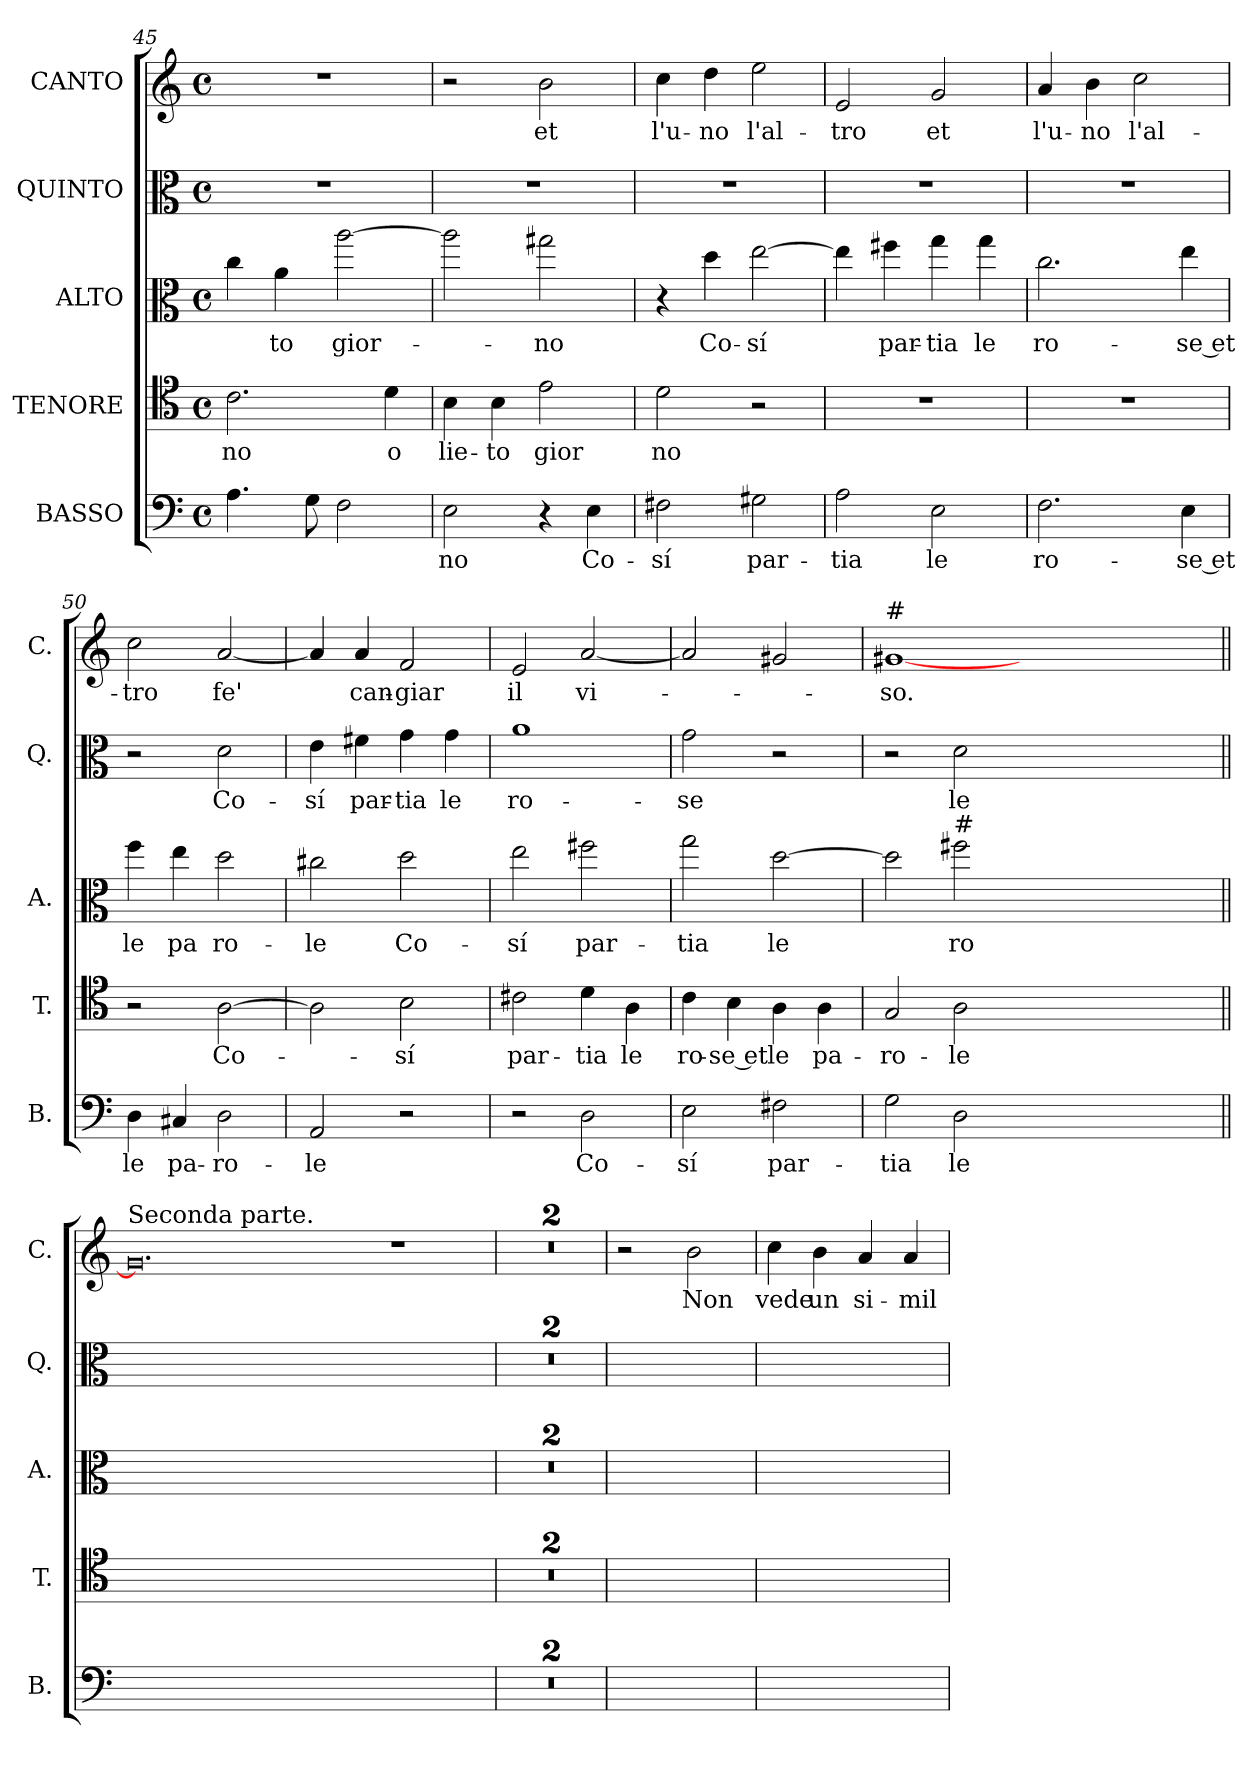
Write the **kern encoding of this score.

**kern	**text	**kern	**text	**kern	**text	**kern	**text	**kern	**text
*part5	*part5	*part4	*part4	*part3	*part3	*part2	*part2	*part1	*part1
*staff5	*staff5	*staff4	*staff4	*staff3	*staff3	*staff2	*staff2	*staff1	*staff1
*I"BASSO	*	*I"TENORE	*	*I"ALTO	*	*I"QUINTO	*	*I"CANTO	*
*I'B.	*	*I'T.	*	*I'A.	*	*I'Q.	*	*I'C.	*
*clefF4	*	*clefC4	*	*clefC3	*	*clefC3	*	*clefG2	*
*k[]	*	*k[]	*	*k[]	*	*k[]	*	*k[]	*
*C:	*	*C:	*	*C:	*	*C:	*	*C:	*
*M4/4	*	*M4/4	*	*M4/4	*	*M4/4	*	*M4/4	*
*met(c)	*	*met(c)	*	*met(c)	*	*met(c)	*	*met(c)	*
=45	=45	=45	=45	=45	=45	=45	=45	=45	=45
4.A	.	2.c	-no	4cc	.	1r	.	1r	.
.	.	.	.	4a	-to	.	.	.	.
8G	.	.	.	.	.	.	.	.	.
2F	.	.	.	[2aa	gior-	.	.	.	.
.	.	4d	o	.	.	.	.	.	.
=46	=46	=46	=46	=46	=46	=46	=46	=46	=46
2E	-no	4B	lie-	2aa]	.	1r	.	2r	.
.	.	4B	-to	.	.	.	.	.	.
4r	.	2e	gior	2gg#	-no	.	.	2b	et
4E	Co-	.	.	.	.	.	.	.	.
=47	=47	=47	=47	=47	=47	=47	=47	=47	=47
2F#	-sí	2d	no	4r	.	1r	.	4cc	l'u-
.	.	.	.	4dd	Co-	.	.	4dd	-no
2G#	par-	2r	.	[2ee	-sí	.	.	2ee	l'al-
=48	=48	=48	=48	=48	=48	=48	=48	=48	=48
2A	-tia	1r	.	4ee]	.	1r	.	2e	-tro
.	.	.	.	4ff#	par-	.	.	.	.
2E	le	.	.	4gg	-tia	.	.	2g	et
.	.	.	.	4gg	le	.	.	.	.
!!LO:PB:g=z
=49	=49	=49	=49	=49	=49	=49	=49	=49	=49
2.F	ro-	1r	.	2.cc	ro-	1r	.	4a	l'u-
.	.	.	.	.	.	.	.	4b	-no
.	.	.	.	.	.	.	.	2cc	l'al-
4E	-se et	.	.	4ee	-se et	.	.	.	.
=50	=50	=50	=50	=50	=50	=50	=50	=50	=50
4D	le	2r	.	4ff	le	2r	.	2cc	-tro
4C#	pa-	.	.	4ee	pa	.	.	.	.
2D	-ro-	[2A	Co-	2dd	ro-	2d	Co-	[2a	fe'
=51	=51	=51	=51	=51	=51	=51	=51	=51	=51
2AA	-le	2A]	.	2cc#	-le	4e	-sí	4a]	.
.	.	.	.	.	.	4f#	par-	4a	can-
2r	.	2B	-sí	2dd	Co-	4g	-tia	2f	-giar
.	.	.	.	.	.	4g	le	.	.
=52	=52	=52	=52	=52	=52	=52	=52	=52	=52
2r	.	2c#	par-	2ee	-sí	1a	ro-	2e	il
2D	Co-	4d	-tia	2ff#	par-	.	.	[2a	vi-
.	.	4A	le	.	.	.	.	.	.
=53	=53	=53	=53	=53	=53	=53	=53	=53	=53
2E	-sí	4c	ro-	2gg	-tia	2g	-se	2a]	.
.	.	4B	-se et	.	.	.	.	.	.
2F#	par-	4A	le	[2dd	le	2r	.	2g#	.
.	.	4A	pa-	.	.	.	.	.	.
=54	=54	=54	=54	=54	=54	=54	=54	=54	=54
!	!	!	!	!	!	!	!	!LO:TX:t=#	!
2G	-tia	2G	-ro-	2dd]	.	2r	.	[1g#	-so.
!	!	!	!	!LO:TX:t=#	!	!	!	!	!
2D	le	2A	-le	2ff#	ro-	2d	le	.	.
0.ryy	.	0.ryy	.	0.ryy	.	0.ryy	.	0.ryy	.
!!LO:LB:g=z
=1||	=1||	=1||	=1||	=1||	=1||	=1||	=1||	=1||	=1||
!	!	!	!	!	!	!	!	!LO:TX:a:t=Seconda parte.	!
1ryy	.	1ryy	.	1ryy	.	1ryy	.	0.g#]	.
0.ryy	.	0.ryy	.	0.ryy	.	0.ryy	.	.	.
.	.	.	.	.	.	.	.	1r	.
=2	=2	=2	=2	=2	=2	=2	=2	=2	=2
1ryy	.	1ryy	.	1ryy	.	1ryy	.	1r	.
=3	=3	=3	=3	=3	=3	=3	=3	=3	=3
1ryy	.	1ryy	.	1ryy	.	1ryy	.	1r	.
=4	=4	=4	=4	=4	=4	=4	=4	=4	=4
1ryy	.	1ryy	.	1ryy	.	1ryy	.	2r	.
.	.	.	.	.	.	.	.	2b	Non
=5	=5	=5	=5	=5	=5	=5	=5	=5	=5
1ryy	.	1ryy	.	1ryy	.	1ryy	.	4cc	vede
.	.	.	.	.	.	.	.	4b	un
.	.	.	.	.	.	.	.	4a	si-
.	.	.	.	.	.	.	.	4a	-mil
=	=	=	=	=	=	=	=	=	=
*-	*-	*-	*-	*-	*-	*-	*-	*-	*-
